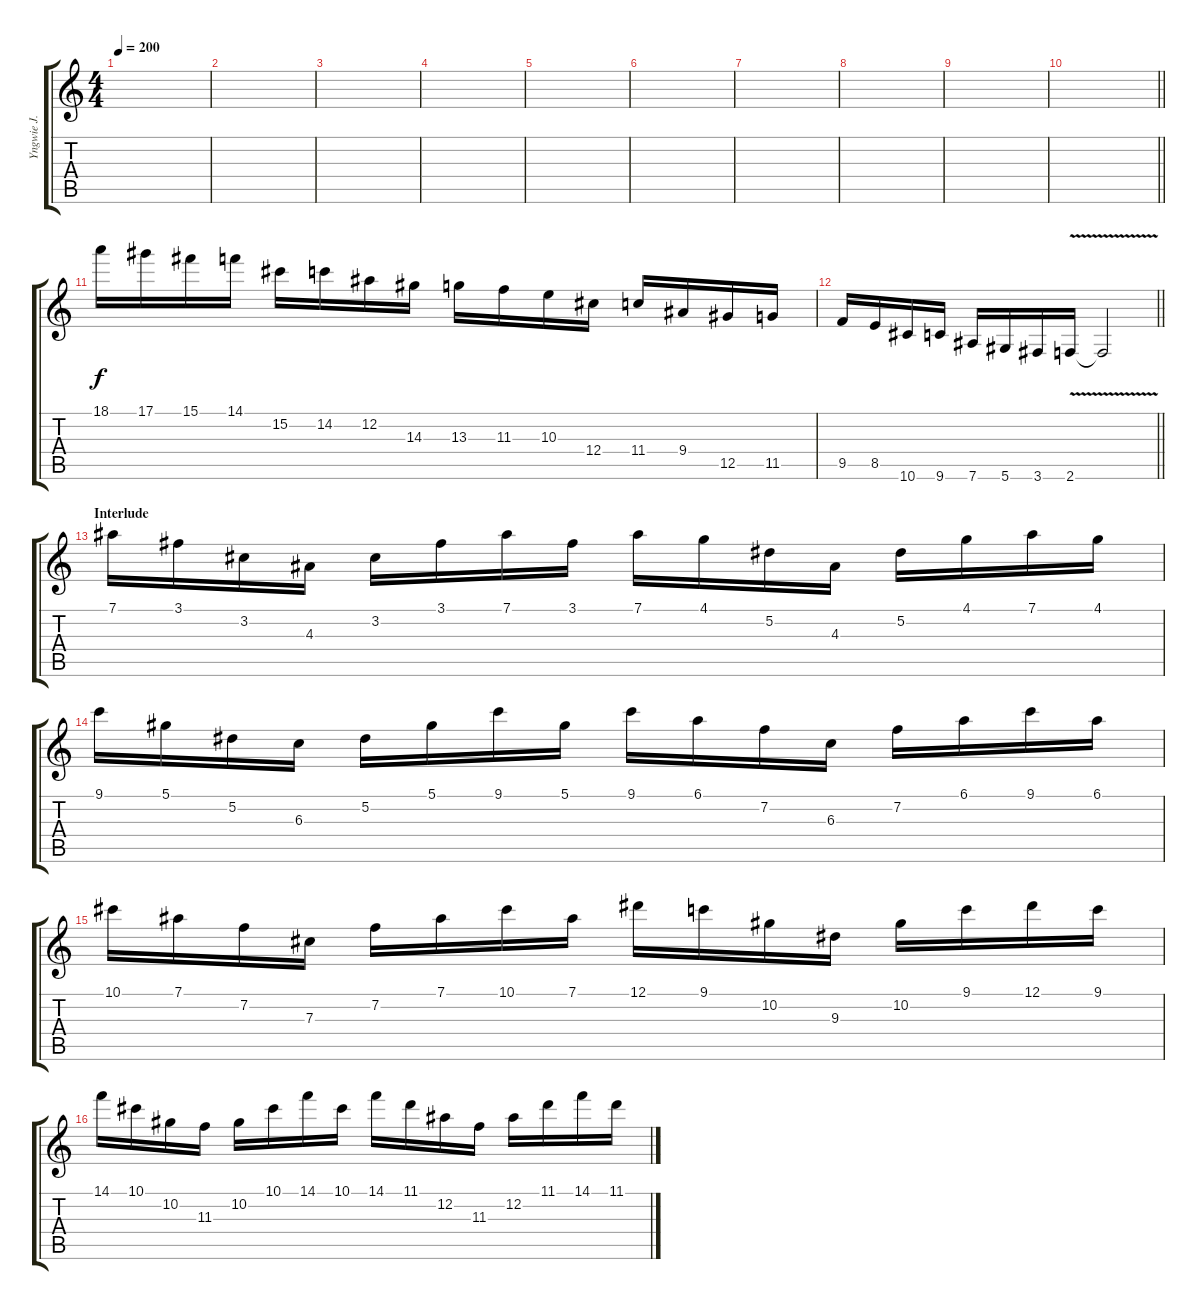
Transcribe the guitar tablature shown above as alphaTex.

\track ("Yngwie J. Malmsteen" "Yngwie J. ") {instrument overdrivenguitar}
\staff {score tabs}
\tuning (Eb4 Bb3 Gb3 Db3 Ab2 Eb2) {hide}
\ts (4 4)
\tempo 200
\clef g2
\ks c
|
|
|
|
|
|
|
|
|
\barLineRight lightlight
|
18.1.16 17.1.16 15.1.16 14.1.16 15.2.16 14.2.16 12.2.16 14.3.16 13.3.16 11.3.16 10.3.16 12.4.16 11.4.16 9.4.16 12.5.16 11.5.16 |
\barLineRight lightlight
9.5.16 8.5.16 10.6.16 9.6.16 7.6.16 5.6.16 3.6.16 2.6{v}.16 2.6{t}.2 |
\section ("" "Interlude")
7.1.16 3.1.16 3.2.16 4.3.16 3.2.16 3.1.16 7.1.16 3.1.16 7.1.16 4.1.16 5.2.16 4.3.16 5.2.16 4.1.16 7.1.16 4.1.16 |
9.1.16 5.1.16 5.2.16 6.3.16 5.2.16 5.1.16 9.1.16 5.1.16 9.1.16 6.1.16 7.2.16 6.3.16 7.2.16 6.1.16 9.1.16 6.1.16 |
10.1.16 7.1.16 7.2.16 7.3.16 7.2.16 7.1.16 10.1.16 7.1.16 12.1.16 9.1.16 10.2.16 9.3.16 10.2.16 9.1.16 12.1.16 9.1.16 |
14.1.16 10.1.16 10.2.16 11.3.16 10.2.16 10.1.16 14.1.16 10.1.16 14.1.16 11.1.16 12.2.16 11.3.16 12.2.16 11.1.16 14.1.16 11.1.16
